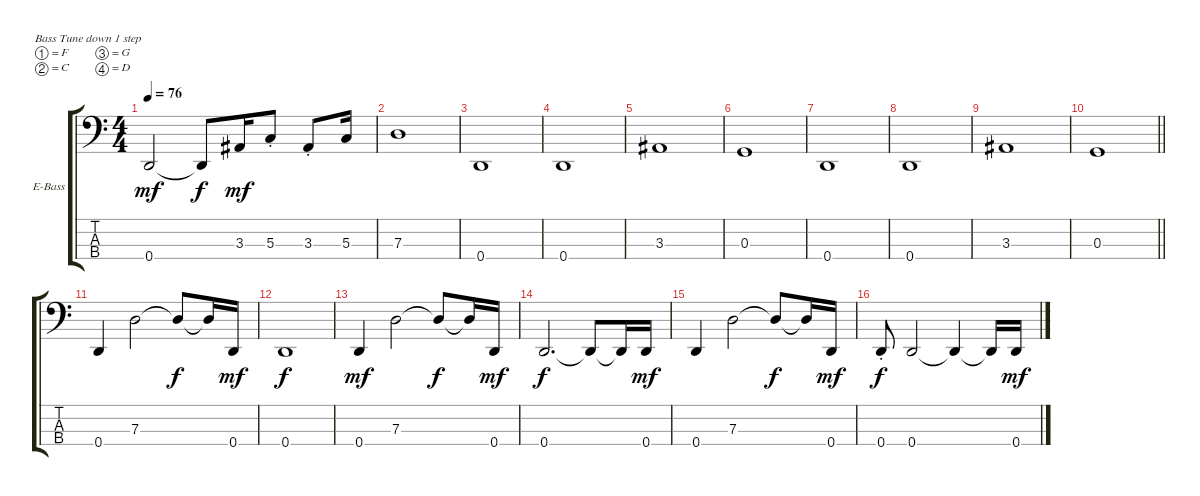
\bracketExtendMode groupsimilarinstruments
\firstSystemTrackNameOrientation horizontal
\otherSystemsTrackNameOrientation horizontal
\track ("Bass" "E-Bass") {instrument electricbasspick}
\staff {score tabs}
\tuning (F2 C2 G1 D1)
\ts (4 4)
\tempo 76
\clef f4
\ks c
0.4.2{dy mf} 0.4{t}.8{dy f} 3.3.16{dy mf} 5.3{st}.8 3.3{st}.8 5.3.16 |
7.3.1 |
0.4.1 |
0.4.1 |
3.3.1 |
0.3.1 |
0.4.1 |
0.4.1 |
3.3.1 |
\barLineRight lightlight
0.3.1 |
0.4.4 7.3.2 7.3{t}.8{dy f} 7.3{t}.16 0.4.16{dy mf} |
0.4.1{dy f} |
0.4.4{dy mf} 7.3.2 7.3{t}.8{dy f} 7.3{t}.16 0.4.16{dy mf} |
0.4.2{d dy f} 0.4{t}.8 0.4{t}.16 0.4.16{dy mf} |
0.4.4 7.3.2 7.3{t}.8{dy f} 7.3{t}.16 0.4.16{dy mf} |
0.4{st}.8{dy f} 0.4.2 0.4{t}.4 0.4{t}.16 0.4.16{dy mf}
